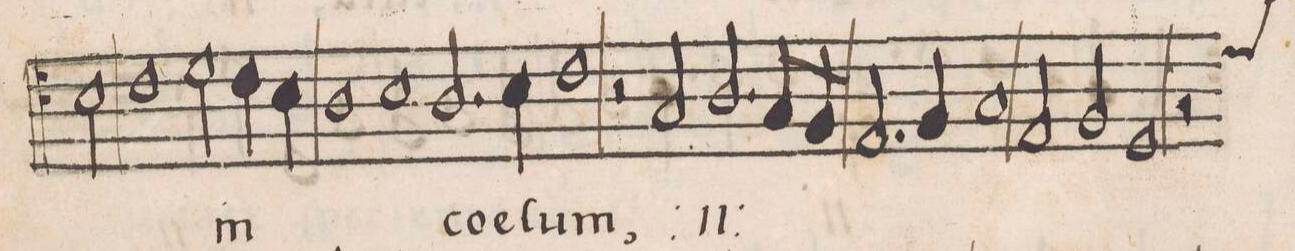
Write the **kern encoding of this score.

**kern	**text
*I"ALTVS	*
*clefC4	*
*k[]	*
*met(C|)	*
*M2/2	*
2B\	.
1c\	.
=35-	=35-
2d\	in
4c\	.
4B\	.
1A\	.
=36-	=36-
1B\	.
2.A/	coe-
4B\	.
=37-	=37-
1c\	-lum,
2r	.
*	*ij
2G/	in
=38-	=38-
2.A/	coe-
8G/L	.
8F/J	.
2.E/	.
4F/	.
=39-	=39-
1G/	.
2E/	.
2F/	.
=40-	=40-
1D/	-lum
*	*Xij
*custos:d	*
2r	.
*-	*-
